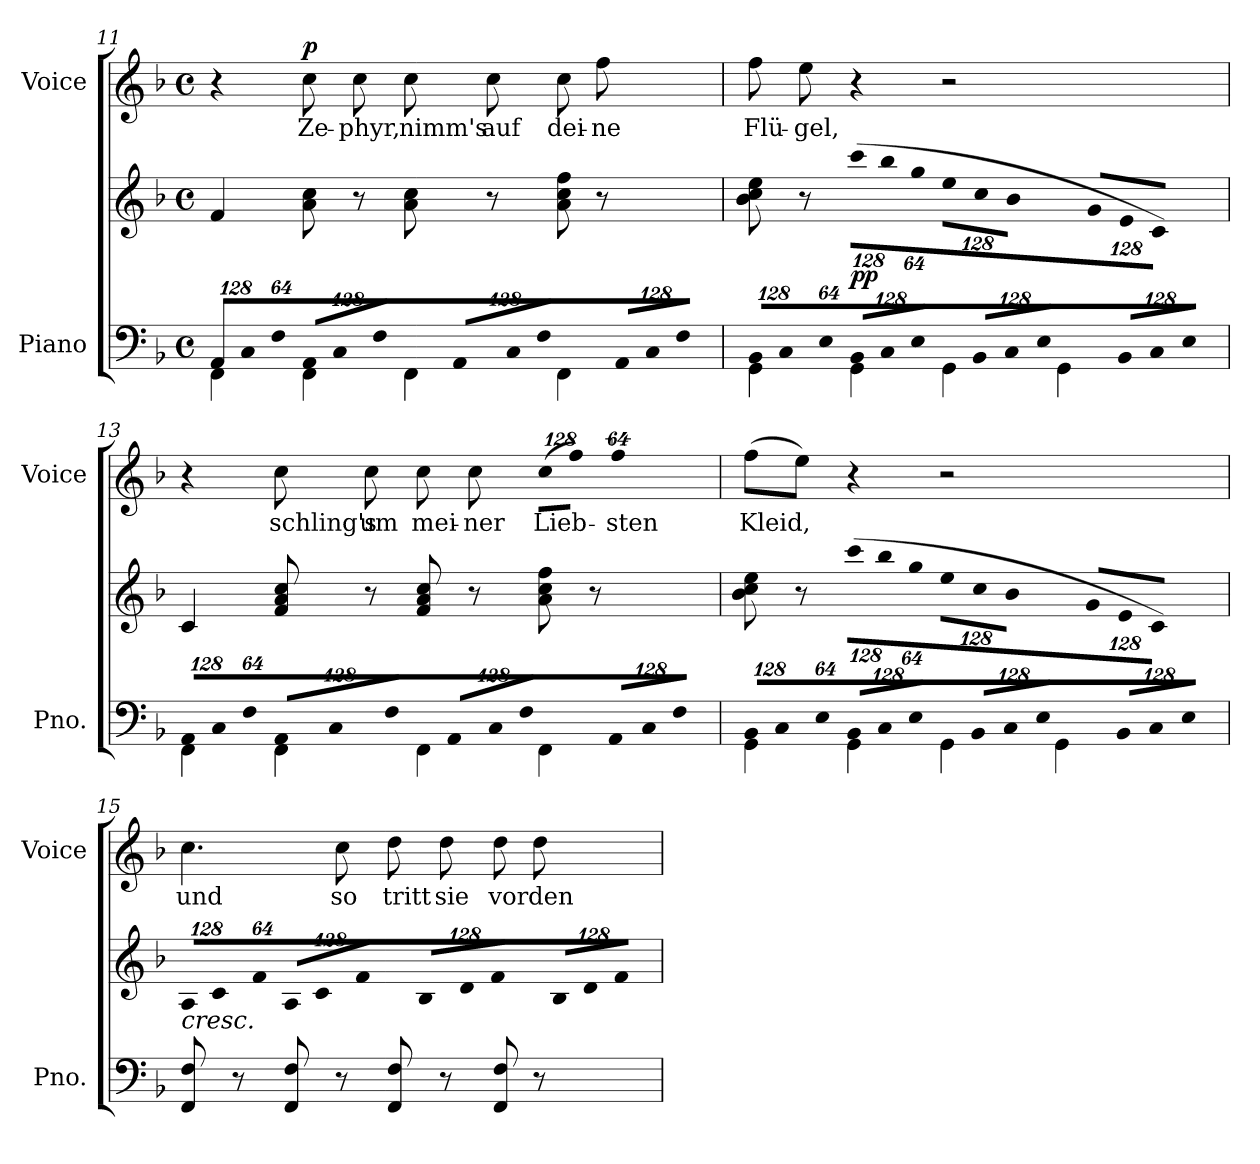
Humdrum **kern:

**kern	**kern	**dynam	**kern	**text	**dynam
*part2	*part2	*part2	*part1	*part1	*part1
*staff3	*staff2	*staff2/3	*staff1	*staff1	*staff1
*I"Piano	*	*	*I"Voice	*	*
*I'Pno.	*	*	*I'Voice	*	*
*clefF4	*clefG2	*	*clefG2	*	*
*k[b-]	*k[b-]	*	*k[b-]	*	*
*F:	*F:	*	*F:	*	*
*M4/4	*M4/4	*	*M4/4	*	*
*met(c)	*met(c)	*	*met(c)	*	*
*Xbrackettup	*	*	*	*	*
=11	=11	=11	=11	=11	=11
!LO:N:vis=8	!	!	!	!	!
*^	*	*	*	*	*
1024%85AAi/L	4FFi\	4fi/	.	4r	.	.
!LO:N:vis=8	!	!	!	!	!	!
1024%85Ci/	.	.	.	.	.	.
!LO:N:vis=8	!	!	!	!	!	!
512%43Fi/J	.	.	.	.	.	.
!LO:N:vis=8	!	!	!	!	!	!
!	!	!	!	!	!LO:LY:b:color=#000000	!
1024%85AAi/L	4FFi\	8ai\ 8cci	.	8cci\	Ze-	p
!LO:N:vis=8	!	!	!	!	!	!
1024%85Ci/	.	.	.	.	.	.
!	!	!	!	!	!LO:LY:b:color=#000000	!
.	.	8r	.	8cci\	-phyr,	.
!LO:N:vis=8	!	!	!	!	!	!
512%43Fi/J	.	.	.	.	.	.
!LO:N:vis=8	!	!	!	!	!	!
!	!	!	!	!	!LO:LY:b:color=#000000	!
1024%85AAi/L	4FFi\	8ai\ 8cci	.	8cci\	nimm's	.
!LO:N:vis=8	!	!	!	!	!	!
1024%85Ci/	.	.	.	.	.	.
!	!	!	!	!	!LO:LY:b:color=#000000	!
.	.	8r	.	8cci\	auf	.
!LO:N:vis=8	!	!	!	!	!	!
512%43Fi/J	.	.	.	.	.	.
!LO:N:vis=8	!	!	!	!	!	!
!	!	!	!	!	!LO:LY:b:color=#000000	!
1024%85AAi/L	4FFi\	8ai\ 8cci 8ffi	.	8cci\	dei-	.
!LO:N:vis=8	!	!	!	!	!	!
1024%85Ci/	.	.	.	.	.	.
!	!	!	!	!	!LO:LY:b:color=#000000	!
.	.	8r	.	8ffi\	-ne	.
!LO:N:vis=8	!	!	!	!	!	!
512%43Fi/J	.	.	.	.	.	.
=12	=12	=12	=12	=12	=12	=12
!LO:N:vis=8	!	!	!	!	!	!
!	!	!	!	!	!LO:LY:b:color=#000000	!
1024%85BB-i/L	4GGi\	8b-i\ 8cci 8eei	.	8ffi\	Flü-	.
!LO:N:vis=8	!	!	!	!	!	!
1024%85Ci/	.	.	.	.	.	.
!	!	!	!	!	!LO:LY:b:color=#000000	!
.	.	8r	.	8eei\	-gel,	.
!LO:N:vis=8	!	!	!	!	!	!
512%43Ei/J	.	.	.	.	.	.
!LO:N:vis=8	!	!	!	!	!	!
*	*	*Xbrackettup	*	*	*	*
!	!	!LO:N:vis=8	!	!	!	!
1024%85BB-i/L	4GGi\	(1024%85ccci\L	pp	4r	.	.
!LO:N:vis=8	!	!LO:N:vis=8	!	!	!	!
1024%85Ci/	.	1024%85bb-i\	.	.	.	.
!LO:N:vis=8	!	!LO:N:vis=8	!	!	!	!
512%43Ei/J	.	512%43ggi\J	.	.	.	.
!LO:N:vis=8	!	!LO:N:vis=8	!	!	!	!
1024%85BB-i/L	4GGi\	1024%85eei\L	.	2r	.	.
!LO:N:vis=8	!	!LO:N:vis=8	!	!	!	!
1024%85Ci/	.	1024%85cci\	.	.	.	.
!LO:N:vis=8	!	!LO:N:vis=8	!	!	!	!
512%43Ei/J	.	512%43b-i\J	.	.	.	.
!LO:N:vis=8	!	!LO:N:vis=8	!	!	!	!
1024%85BB-i/L	4GGi\	1024%85gi/L	.	.	.	.
!LO:N:vis=8	!	!LO:N:vis=8	!	!	!	!
1024%85Ci/	.	1024%85ei/	.	.	.	.
!LO:N:vis=8	!	!LO:N:vis=8	!	!	!	!
512%43Ei/J	.	512%43ci/J)	.	.	.	.
!!LO:LB:g=z
=13	=13	=13	=13	=13	=13	=13
!LO:N:vis=8	!	!	!	!	!	!
1024%85AAi/L	4FFi\	4ci/	.	4r	.	.
!LO:N:vis=8	!	!	!	!	!	!
1024%85Ci/	.	.	.	.	.	.
!LO:N:vis=8	!	!	!	!	!	!
512%43Fi/J	.	.	.	.	.	.
!LO:N:vis=8	!	!	!	!	!	!
!	!	!	!	!	!LO:LY:b:color=#000000	!
1024%85AAi/L	4FFi\	8fi/ 8ai 8cci	.	8cci\	schling's	.
!LO:N:vis=8	!	!	!	!	!	!
1024%85Ci/	.	.	.	.	.	.
!	!	!	!	!	!LO:LY:b:color=#000000	!
.	.	8r	.	8cci\	um	.
!LO:N:vis=8	!	!	!	!	!	!
512%43Fi/J	.	.	.	.	.	.
!LO:N:vis=8	!	!	!	!	!	!
!	!	!	!	!	!LO:LY:b:color=#000000	!
1024%85AAi/L	4FFi\	8fi/ 8ai 8cci	.	8cci\	mei-	.
!LO:N:vis=8	!	!	!	!	!	!
1024%85Ci/	.	.	.	.	.	.
!	!	!	!	!	!LO:LY:b:color=#000000	!
.	.	8r	.	8cci\	-ner	.
!LO:N:vis=8	!	!	!	!	!	!
512%43Fi/J	.	.	.	.	.	.
!LO:N:vis=8	!	!	!	!LO:N:vis=8	!	!
!	!	!	!	!	!LO:LY:b:color=#000000	!
1024%85AAi/L	4FFi\	8ai\ 8cci 8ffi	.	(1024%85cci\L	Lieb-	.
!LO:N:vis=8	!	!	!	!LO:N:vis=8	!	!
1024%85Ci/	.	.	.	1024%85ffi\J)	.	.
.	.	8r	.	.	.	.
!LO:N:vis=8	!	!	!	!LO:N:vis=8	!	!
!	!	!	!	!	!LO:LY:b:color=#000000	!
512%43Fi/J	.	.	.	512%43ffi\	-sten	.
=14	=14	=14	=14	=14	=14	=14
!LO:N:vis=8	!	!	!	!	!	!
!	!	!	!	!	!LO:LY:b:color=#000000	!
1024%85BB-i/L	4GGi\	8b-i\ 8cci 8eei	.	(8ffi\L	Kleid,	.
!LO:N:vis=8	!	!	!	!	!	!
1024%85Ci/	.	.	.	.	.	.
.	.	8r	.	8eei\J)	.	.
!LO:N:vis=8	!	!	!	!	!	!
512%43Ei/J	.	.	.	.	.	.
!LO:N:vis=8	!	!LO:N:vis=8	!	!	!	!
1024%85BB-i/L	4GGi\	(1024%85ccci\L	.	4r	.	.
!LO:N:vis=8	!	!LO:N:vis=8	!	!	!	!
1024%85Ci/	.	1024%85bb-i\	.	.	.	.
!LO:N:vis=8	!	!LO:N:vis=8	!	!	!	!
512%43Ei/J	.	512%43ggi\J	.	.	.	.
!LO:N:vis=8	!	!LO:N:vis=8	!	!	!	!
1024%85BB-i/L	4GGi\	1024%85eei\L	.	2r	.	.
!LO:N:vis=8	!	!LO:N:vis=8	!	!	!	!
1024%85Ci/	.	1024%85cci\	.	.	.	.
!LO:N:vis=8	!	!LO:N:vis=8	!	!	!	!
512%43Ei/J	.	512%43b-i\J	.	.	.	.
!LO:N:vis=8	!	!LO:N:vis=8	!	!	!	!
1024%85BB-i/L	4GGi\	1024%85gi/L	.	.	.	.
!LO:N:vis=8	!	!LO:N:vis=8	!	!	!	!
1024%85Ci/	.	1024%85ei/	.	.	.	.
!LO:N:vis=8	!	!LO:N:vis=8	!	!	!	!
512%43Ei/J	.	512%43ci/J)	.	.	.	.
*v	*v	*	*	*	*	*
=15	=15	=15	=15	=15	=15
!	!LO:N:vis=8	!	!	!	!
!	!LO:TX:b:i:t=cresc.	!	!	!	!
!	!	!	!	!LO:LY:b:color=#000000	!
8FFi/ 8Fi	1024%85Ai/L	.	4.cci\	und	.
!	!LO:N:vis=8	!	!	!	!
.	1024%85ci/	.	.	.	.
8r	.	.	.	.	.
!	!LO:N:vis=8	!	!	!	!
.	512%43fi/J	.	.	.	.
!	!LO:N:vis=8	!	!	!	!
8FFi/ 8Fi	1024%85Ai/L	.	.	.	.
!	!LO:N:vis=8	!	!	!	!
.	1024%85ci/	.	.	.	.
!	!	!	!	!LO:LY:b:color=#000000	!
8r	.	.	8cci\	so	.
!	!LO:N:vis=8	!	!	!	!
.	512%43fi/J	.	.	.	.
!	!LO:N:vis=8	!	!	!	!
!	!	!	!	!LO:LY:b:color=#000000	!
8FFi/ 8Fi	1024%85B-i/L	.	8ddi\	tritt	.
!	!LO:N:vis=8	!	!	!	!
.	1024%85di/	.	.	.	.
!	!	!	!	!LO:LY:b:color=#000000	!
8r	.	.	8ddi\	sie	.
!	!LO:N:vis=8	!	!	!	!
.	512%43fi/J	.	.	.	.
!	!LO:N:vis=8	!	!	!	!
!	!	!	!	!LO:LY:b:color=#000000	!
8FFi/ 8Fi	1024%85B-i/L	.	8ddi\	vor	.
!	!LO:N:vis=8	!	!	!	!
.	1024%85di/	.	.	.	.
!	!	!	!	!LO:LY:b:color=#000000	!
8r	.	.	8ddi\	den	.
!	!LO:N:vis=8	!	!	!	!
.	512%43fi/J	.	.	.	.
=	=	=	=	=	=
*-	*-	*-	*-	*-	*-
